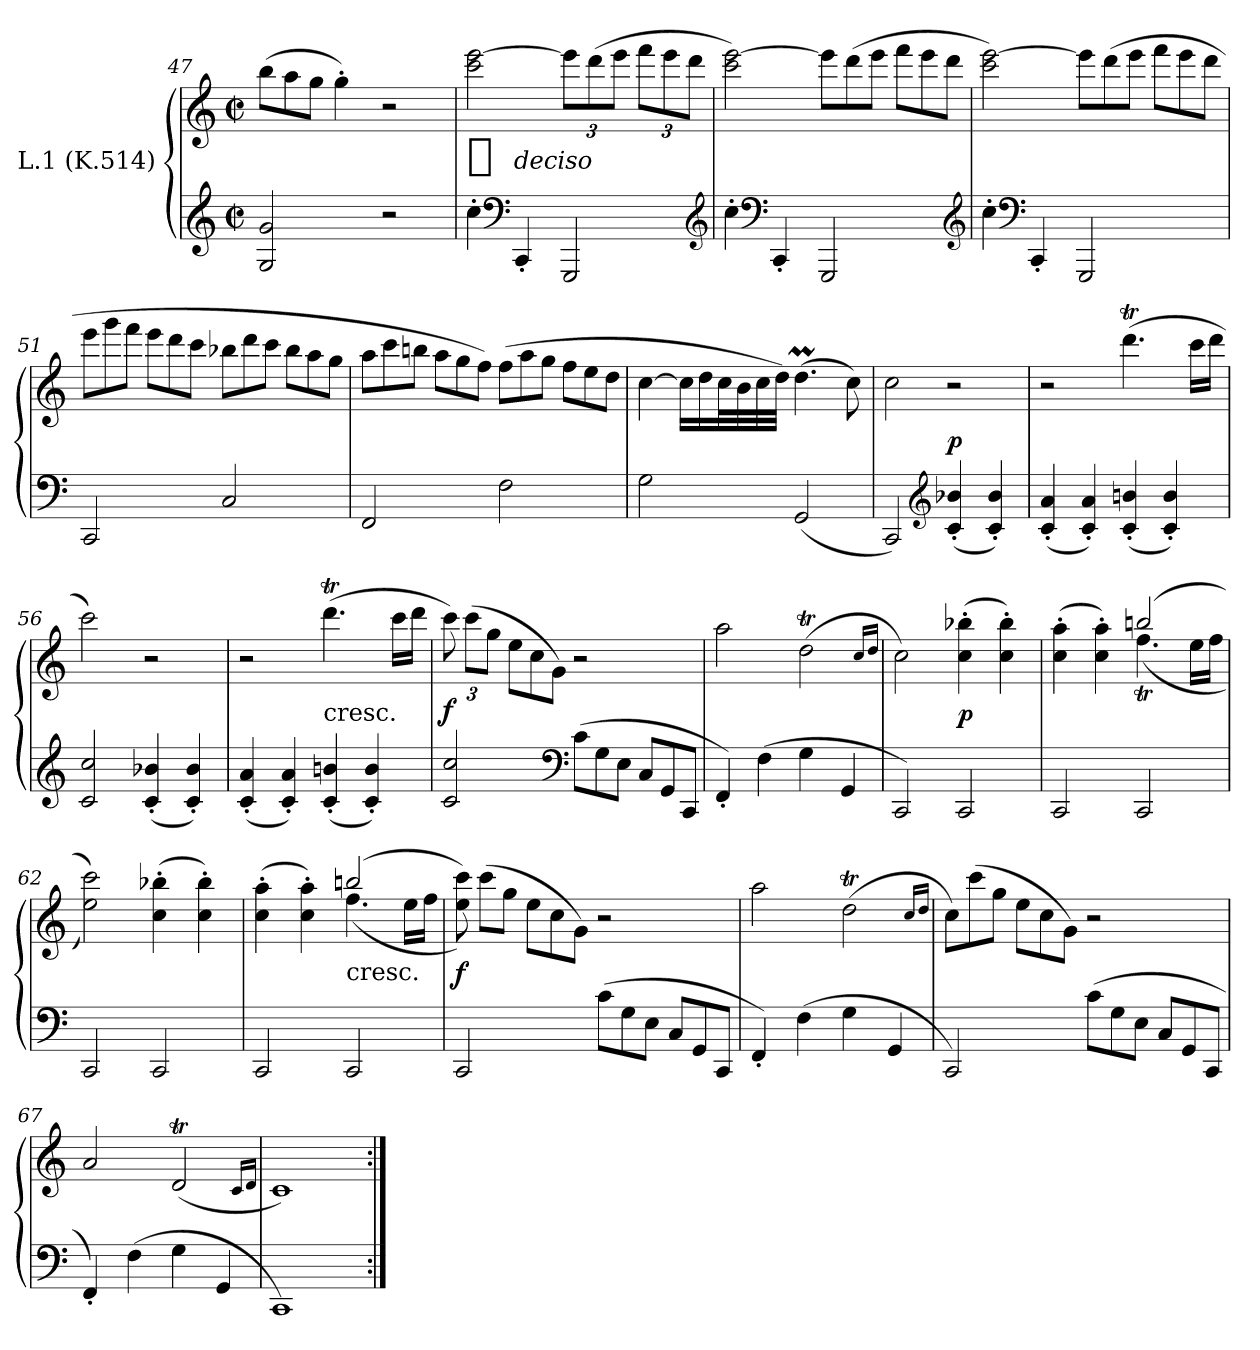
**kern	**kern	**dynam
*part1	*part1	*part1
*staff2	*staff1	*staff1/2
*I"L.1 (K.514)	*	*
*clefG2	*clefG2	*
*k[]	*k[]	*
*C:	*C:	*
*M2/2	*M2/2	*
*met(c|)	*met(c|)	*
*	*Xtuplet	*
=47	=47	=47
2G 2g	(12bbL	.
.	12aa	.
.	12ggJ	.
.	4gg')	.
2r	2r	.
!!LO:PB:g=z
=48	=48	=48
!	!	!LO:DY:t=%s deciso
4cc'	2ccc [2eee	f
*clefF4	*	*
4CC'	.	.
*	*tuplet	*
2GGG	12eeeL]	.
.	(12ddd	.
.	12eeeJ	.
.	12fffL	.
.	12eee	.
.	12dddJ	.
*clefG2	*	*
=49	=49	=49
4cc'	2ccc [2eee)	.
*clefF4	*	*
4CC'	.	.
*	*Xtuplet	*
2GGG	12eeeL]	.
.	(12ddd	.
.	12eeeJ	.
.	12fffL	.
.	12eee	.
.	12dddJ	.
*clefG2	*	*
=50	=50	=50
4cc'	2ccc [2eee)	.
*clefF4	*	*
4CC'	.	.
2GGG	12eeeL]	.
.	(12ddd	.
.	12eeeJ	.
.	12fffL	.
.	12eee	.
.	12dddJ	.
!!LO:LB:g=z
=51	=51	=51
2CC	12eeeL	.
.	12ggg	.
.	12fffJ	.
.	12eeeL	.
.	12ddd	.
.	12cccJ	.
2C	12bb-XL	.
.	12ddd	.
.	12cccJ	.
.	12bb-L	.
.	12aa	.
.	12ggJ	.
=52	=52	=52
2FF	12aaL	.
.	12ccc	.
.	12bbnJ	.
.	12aaL	.
.	12gg	.
.	12ffJ)	.
2F	(12ffL	.
.	12aa	.
.	12ggJ	.
.	12ffL	.
.	12ee	.
.	12ddJ	.
=53	=53	=53
2G	[4cc	.
.	16ccLL]	.
.	16dd	.
.	32ccL	.
.	32b	.
.	32cc	.
.	32ddJJJ)	.
(2GG	(4.ddM	.
.	8cc)	.
=54	=54	=54
2CC)	2cc	.
*clefG2	*	*
(4c' 4b-X'	2r	p
4c' 4b-')	.	.
!!LO:LB:g=z
=55	=55	=55
(4c' 4a'	2r	.
4c' 4a')	.	.
(4c' 4bn'	(4.dddT	.
4c' 4b')	.	.
.	16cccLL	.
.	16dddJJ	.
=56	=56	=56
2c 2cc	2ccc)	.
(4c' 4b-X'	2r	.
4c' 4b-')	.	.
=57	=57	=57
(4c' 4a'	2r	.
4c' 4a')	.	.
!	!LO:TX:c:t=cresc.	!
(4c' 4bn'	(4.dddT	.
4c' 4b')	.	.
.	16cccLL	.
.	16dddJJ	.
=58	=58	=58
*	*tuplet	*
*	*Xbrackettup	*
2c 2cc	12ccc)	f
.	(12cccL	.
.	12ggJ	.
*	*Xtuplet	*
.	12eeL	.
.	12cc	.
.	12gJ)	.
*clefF4	*	*
*Xtuplet	*	*
(12cL	2r	.
12G	.	.
12EJ	.	.
12CL	.	.
12GG	.	.
12CCJ	.	.
!!LO:LB:g=z
=59	=59	=59
4FF')	2aa	.
(4F	.	.
4G	(2ddT	.
4GG	.	.
.	16qccLL	.
.	16qddJJ	.
=60	=60	=60
2CC)	2cc)	.
2CC	(4cc' 4bb-X'	p
.	4cc' 4bb-')	.
=61	=61	=61
*	*^	*
2CC	2ryy	(4cc' 4aa'	.
.	.	4cc' 4aa')	.
2CC	(2bbn	(4.ffT	.
.	.	16eeLL	.
.	.	16ffJJ	.
*	*v	*v	*
=62	=62	=62
2CC	2ee 2ccc))	.
2CC	(4cc' 4bb-X'	.
.	4cc' 4bb-')	.
=63	=63	=63
*	*^	*
2CC	2ryy	(4cc' 4aa'	.
.	.	4cc' 4aa')	.
!	!LO:TX:c:t=cresc.	!	!
2CC	(2bbn	(4.ff	.
.	.	16eeLL	.
.	.	16ffJJ	.
*	*v	*v	*
!!LO:LB:g=z
=64	=64	=64
2CC	12ee 12ccc))	f
.	(12cccL	.
.	12ggJ	.
.	12eeL	.
.	12cc	.
.	12gJ)	.
(12cL	2r	.
12G	.	.
12EJ	.	.
12CL	.	.
12GG	.	.
12CCJ	.	.
=65	=65	=65
4FF')	2aa	.
(4F	.	.
4G	(2ddT	.
4GG	.	.
.	16qccLL	.
.	16qddJJ	.
=66	=66	=66
2CC)	12ccL)	.
.	(12ccc	.
.	12ggJ	.
.	12eeL	.
.	12cc	.
.	12gJ)	.
(12cL	2r	.
12G	.	.
12EJ	.	.
12CL	.	.
12GG	.	.
12CCJ	.	.
=67	=67	=67
4FF')	2a	.
(4F	.	.
4G	(2dT	.
4GG	.	.
.	16qcLL	.
.	16qdJJ	.
=68	=68	=68
1CC)	1c)	.
=:|!	=:|!	=:|!
*-	*-	*-
